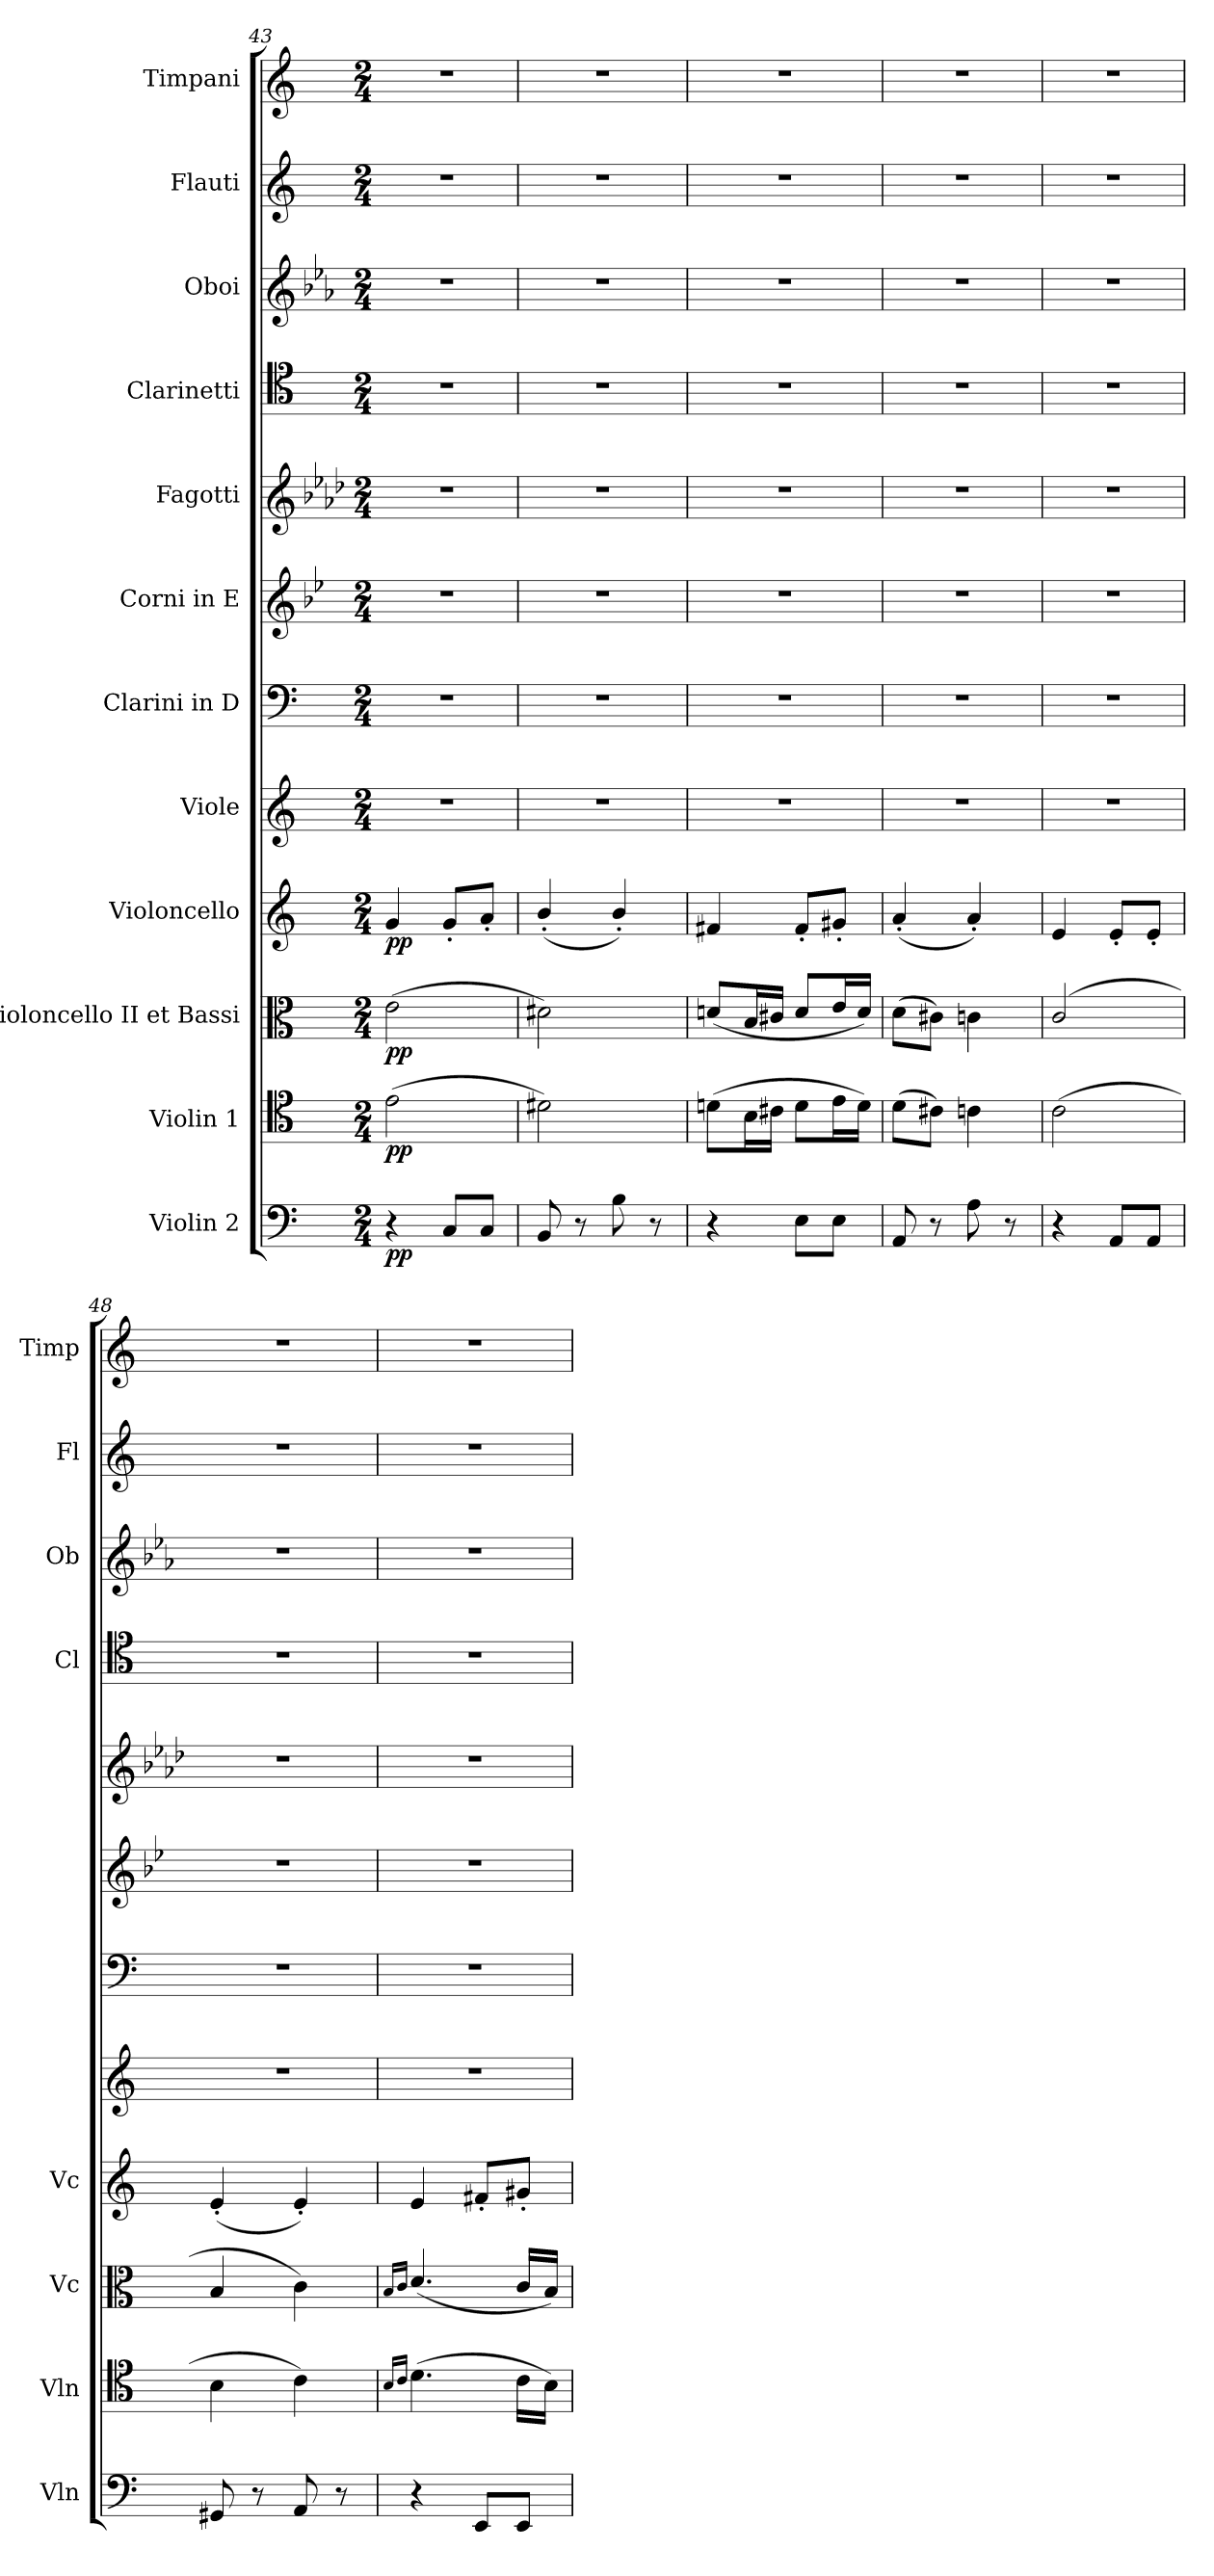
**kern	**dynam	**kern	**dynam	**kern	**dynam	**kern	**dynam	**kern	**kern	**kern	**kern	**kern	**kern	**kern	**kern
*part12	*part12	*part11	*part11	*part10	*part10	*part9	*part9	*part8	*part7	*part6	*part5	*part4	*part3	*part2	*part1
*staff12	*staff12	*staff11	*staff11	*staff10	*staff10	*staff9	*staff9	*staff8	*staff7	*staff6	*staff5	*staff4	*staff3	*staff2	*staff1
*I"Violin 2	*	*I"Violin 1	*	*I"Violoncello II et Bassi	*	*I"Violoncello	*	*I"Viole	*I"Clarini in D	*I"Corni in E	*I"Fagotti	*I"Clarinetti	*I"Oboi	*I"Flauti	*I"Timpani
*I'Vln	*	*I'Vln	*	*I'Vc	*	*I'Vc	*	*	*	*	*	*I'Cl	*I'Ob	*I'Fl	*I'Timp
*clefF4	*	*clefC4	*	*clefC3	*	*clefG2	*	*clefG2	*clefF4	*clefG2	*clefG2	*clefC4	*clefG2	*clefG2	*clefG2
*	*	*	*	*	*	*	*	*	*	*ITrd-1c-2	*ITrd5c8	*	*ITrd2c3	*	*
*k[]	*	*k[]	*	*k[]	*	*k[]	*	*k[]	*k[]	*k[]	*k[]	*k[]	*k[]	*k[]	*k[]
*M2/4	*	*M2/4	*	*M2/4	*	*M2/4	*	*M2/4	*M2/4	*M2/4	*M2/4	*M2/4	*M2/4	*M2/4	*M2/4
=43	=43	=43	=43	=43	=43	=43	=43	=43	=43	=43	=43	=43	=43	=43	=43
!	!LO:DY:b	!	!LO:DY:b	!	!LO:DY:b	!	!LO:DY:b	!	!	!	!	!	!	!	!
4r	pp	(>2e\	pp	(>2e\	pp	4g/	pp	2r	2r	2r	2r	2r	2r	2r	2r
8C/L	.	.	.	.	.	8g'/L	.	.	.	.	.	.	.	.	.
8C/J	.	.	.	.	.	8a'/J	.	.	.	.	.	.	.	.	.
=44	=44	=44	=44	=44	=44	=44	=44	=44	=44	=44	=44	=44	=44	=44	=44
8BB/	.	2d#X\)	.	2d#X\)	.	(<4b'/	.	2r	2r	2r	2r	2r	2r	2r	2r
8r	.	.	.	.	.	.	.	.	.	.	.	.	.	.	.
8B\	.	.	.	.	.	4b'/)	.	.	.	.	.	.	.	.	.
8r	.	.	.	.	.	.	.	.	.	.	.	.	.	.	.
=45	=45	=45	=45	=45	=45	=45	=45	=45	=45	=45	=45	=45	=45	=45	=45
4r	.	(>8dn\L	.	(<8dn/L	.	4f#X/	.	2r	2r	2r	2r	2r	2r	2r	2r
.	.	16B\L	.	16B/L	.	.	.	.	.	.	.	.	.	.	.
.	.	16c#X\JJ	.	16c#X/JJ	.	.	.	.	.	.	.	.	.	.	.
8E\L	.	8d\L	.	8d/L	.	8f#'/L	.	.	.	.	.	.	.	.	.
8E\J	.	16e\L	.	16e/L	.	8g#X'/J	.	.	.	.	.	.	.	.	.
.	.	16d\JJ)	.	16d/JJ)	.	.	.	.	.	.	.	.	.	.	.
!!LO:PB:g=z
=46	=46	=46	=46	=46	=46	=46	=46	=46	=46	=46	=46	=46	=46	=46	=46
8AA/	.	(>8d\L	.	(>8d\L	.	(<4a'/	.	2r	2r	2r	2r	2r	2r	2r	2r
8r	.	8c#X\J)	.	8c#X\J)	.	.	.	.	.	.	.	.	.	.	.
8A\	.	4cn\	.	4cn\	.	4a'/)	.	.	.	.	.	.	.	.	.
8r	.	.	.	.	.	.	.	.	.	.	.	.	.	.	.
=47	=47	=47	=47	=47	=47	=47	=47	=47	=47	=47	=47	=47	=47	=47	=47
4r	.	(>2c\	.	(<2c/	.	4e/	.	2r	2r	2r	2r	2r	2r	2r	2r
8AA/L	.	.	.	.	.	8e'/L	.	.	.	.	.	.	.	.	.
8AA/J	.	.	.	.	.	8e'/J	.	.	.	.	.	.	.	.	.
=48	=48	=48	=48	=48	=48	=48	=48	=48	=48	=48	=48	=48	=48	=48	=48
8GG#X/	.	4B\	.	4B/	.	(<4e'/	.	2r	2r	2r	2r	2r	2r	2r	2r
8r	.	.	.	.	.	.	.	.	.	.	.	.	.	.	.
8AA/	.	4c\)	.	4c\)	.	4e'/)	.	.	.	.	.	.	.	.	.
8r	.	.	.	.	.	.	.	.	.	.	.	.	.	.	.
=49	=49	=49	=49	=49	=49	=49	=49	=49	=49	=49	=49	=49	=49	=49	=49
.	.	16qqB/LL	.	16qqB/LL	.	.	.	.	.	.	.	.	.	.	.
.	.	16qqc/JJ	.	16qqc/JJ	.	.	.	.	.	.	.	.	.	.	.
4r	.	(>4.d\	.	(<4.d/	.	4e/	.	2r	2r	2r	2r	2r	2r	2r	2r
8EE/L	.	.	.	.	.	8f#X'/L	.	.	.	.	.	.	.	.	.
8EE/J	.	16c\LL	.	16c/LL	.	8g#X'/J	.	.	.	.	.	.	.	.	.
.	.	16B\JJ)	.	16B/JJ)	.	.	.	.	.	.	.	.	.	.	.
=	=	=	=	=	=	=	=	=	=	=	=	=	=	=	=
*-	*-	*-	*-	*-	*-	*-	*-	*-	*-	*-	*-	*-	*-	*-	*-
